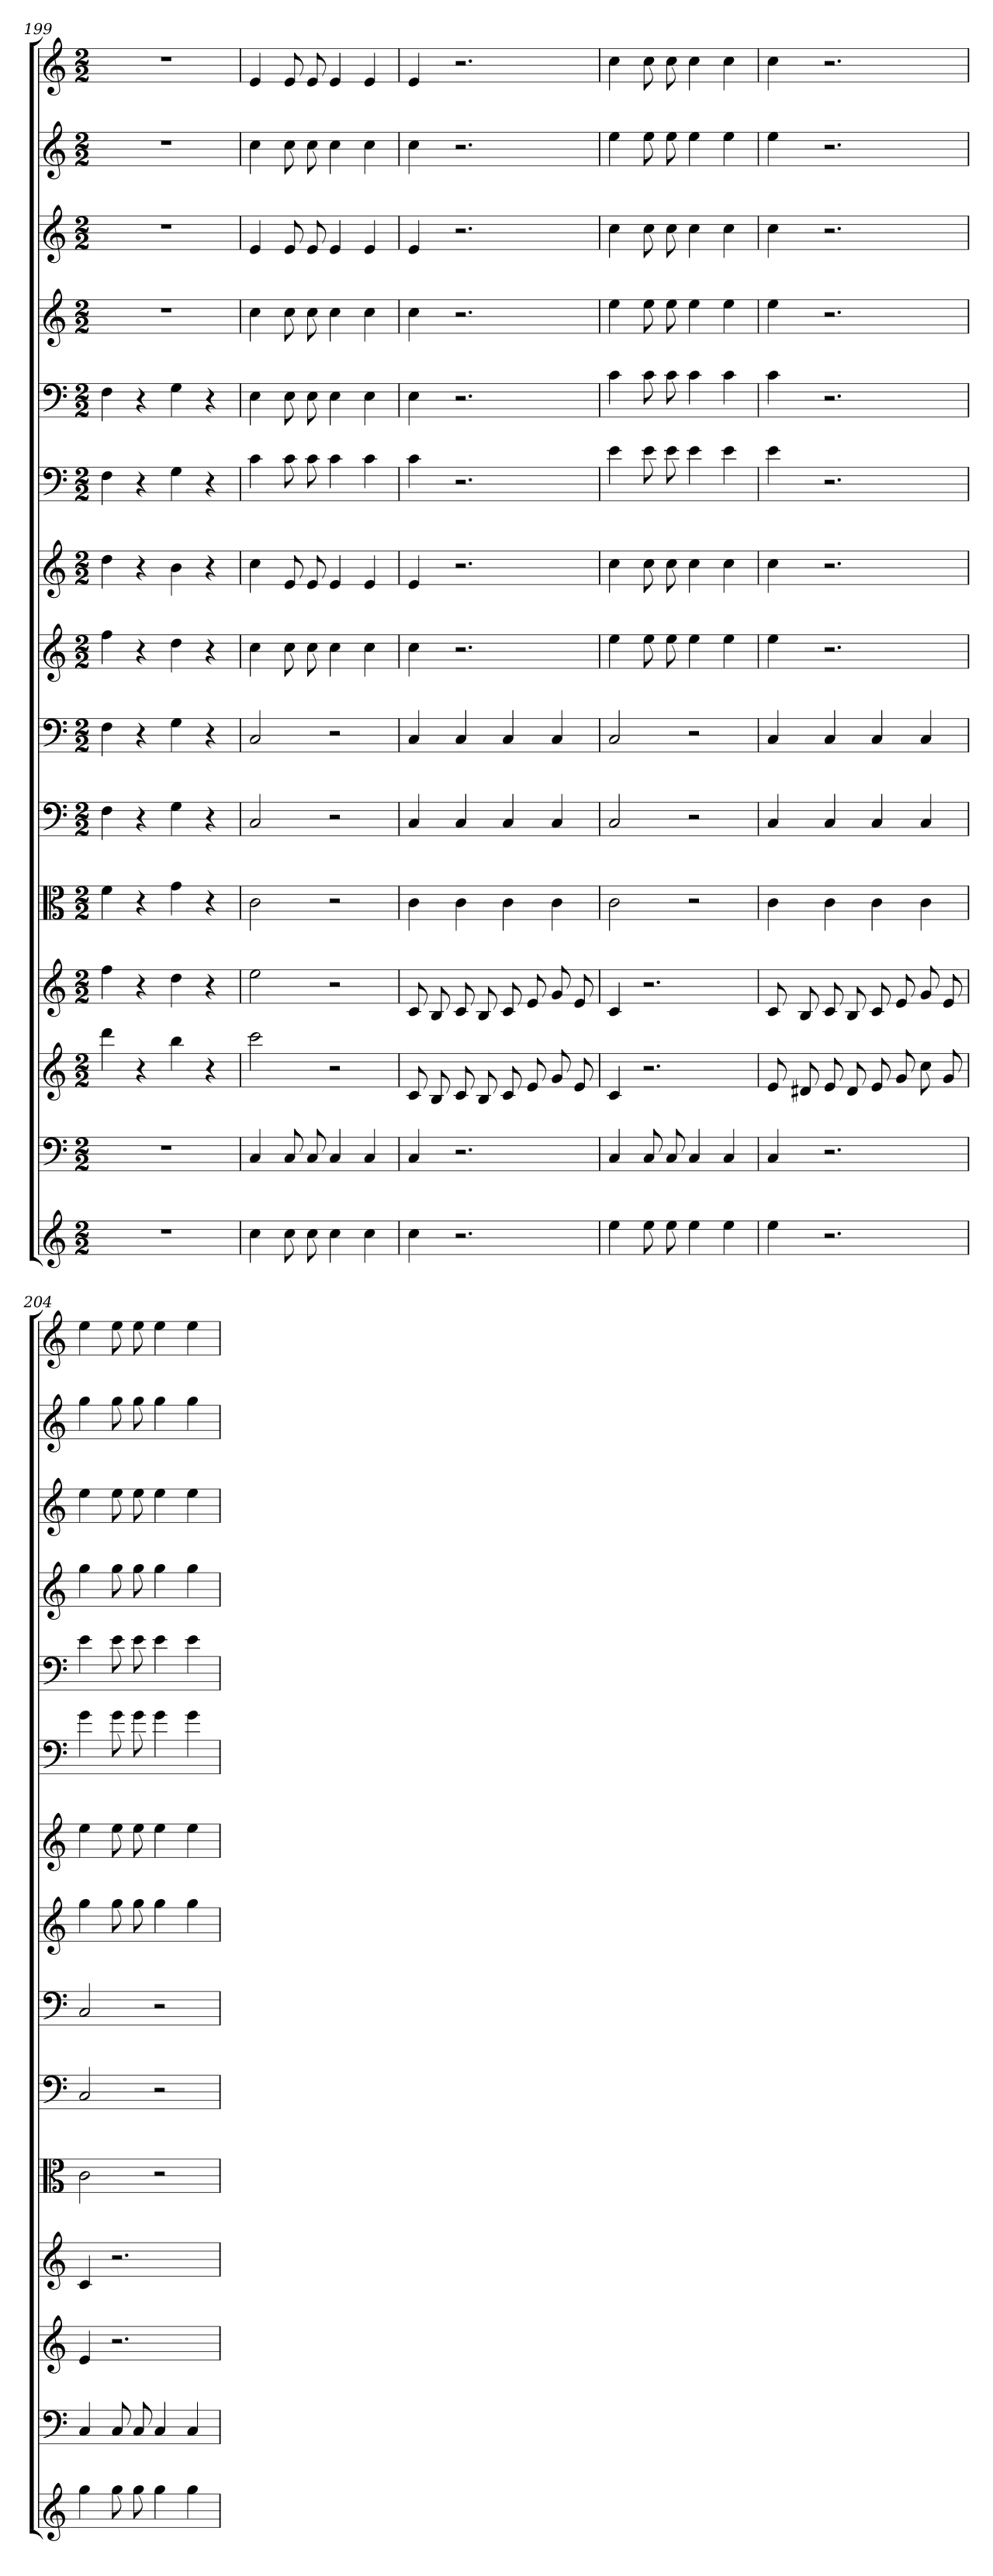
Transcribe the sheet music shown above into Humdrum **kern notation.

**kern	**kern	**kern	**kern	**kern	**kern	**kern	**kern	**kern	**kern	**kern	**kern	**kern	**kern	**kern
*part15	*part14	*part13	*part12	*part11	*part10	*part9	*part8	*part7	*part6	*part5	*part4	*part3	*part2	*part1
*staff15	*staff14	*staff13	*staff12	*staff11	*staff10	*staff9	*staff8	*staff7	*staff6	*staff5	*staff4	*staff3	*staff2	*staff1
*	*clefF4	*	*	*clefC3	*clefF4	*clefF4	*	*	*clefF4	*clefF4	*	*	*	*
*k[]	*k[]	*k[]	*k[]	*k[]	*k[]	*k[]	*k[]	*k[]	*k[]	*k[]	*k[]	*k[]	*k[]	*k[]
*C:	*C:	*C:	*C:	*C:	*C:	*C:	*C:	*C:	*C:	*C:	*C:	*C:	*C:	*C:
*M2/2	*M2/2	*M2/2	*M2/2	*M2/2	*M2/2	*M2/2	*M2/2	*M2/2	*M2/2	*M2/2	*M2/2	*M2/2	*M2/2	*M2/2
=199	=199	=199	=199	=199	=199	=199	=199	=199	=199	=199	=199	=199	=199	=199
1r	1r	4ddd	4ff	4f	4F	4F	4ff	4dd	4F	4F	1r	1r	1r	1r
.	.	4r	4r	4r	4r	4r	4r	4r	4r	4r	.	.	.	.
.	.	4bb	4dd	4g	4G	4G	4dd	4b	4G	4G	.	.	.	.
.	.	4r	4r	4r	4r	4r	4r	4r	4r	4r	.	.	.	.
=200	=200	=200	=200	=200	=200	=200	=200	=200	=200	=200	=200	=200	=200	=200
4cc	4C	2ccc	2ee	2c	2C	2C	4cc	4cc	4c	4E	4cc	4e	4cc	4e
8cc	8C	.	.	.	.	.	8cc	8e	8c	8E	8cc	8e	8cc	8e
8cc	8C	.	.	.	.	.	8cc	8e	8c	8E	8cc	8e	8cc	8e
4cc	4C	2r	2r	2r	2r	2r	4cc	4e	4c	4E	4cc	4e	4cc	4e
4cc	4C	.	.	.	.	.	4cc	4e	4c	4E	4cc	4e	4cc	4e
=201	=201	=201	=201	=201	=201	=201	=201	=201	=201	=201	=201	=201	=201	=201
4cc	4C	8c	8c	4c	4C	4C	4cc	4e	4c	4E	4cc	4e	4cc	4e
.	.	8B	8B	.	.	.	.	.	.	.	.	.	.	.
2.r	2.r	8c	8c	4c	4C	4C	2.r	2.r	2.r	2.r	2.r	2.r	2.r	2.r
.	.	8B	8B	.	.	.	.	.	.	.	.	.	.	.
.	.	8c	8c	4c	4C	4C	.	.	.	.	.	.	.	.
.	.	8e	8e	.	.	.	.	.	.	.	.	.	.	.
.	.	8g	8g	4c	4C	4C	.	.	.	.	.	.	.	.
.	.	8e	8e	.	.	.	.	.	.	.	.	.	.	.
=202	=202	=202	=202	=202	=202	=202	=202	=202	=202	=202	=202	=202	=202	=202
4ee	4C	4c	4c	2c	2C	2C	4ee	4cc	4e	4c	4ee	4cc	4ee	4cc
8ee	8C	2.r	2.r	.	.	.	8ee	8cc	8e	8c	8ee	8cc	8ee	8cc
8ee	8C	.	.	.	.	.	8ee	8cc	8e	8c	8ee	8cc	8ee	8cc
4ee	4C	.	.	2r	2r	2r	4ee	4cc	4e	4c	4ee	4cc	4ee	4cc
4ee	4C	.	.	.	.	.	4ee	4cc	4e	4c	4ee	4cc	4ee	4cc
=203	=203	=203	=203	=203	=203	=203	=203	=203	=203	=203	=203	=203	=203	=203
4ee	4C	8e	8c	4c	4C	4C	4ee	4cc	4e	4c	4ee	4cc	4ee	4cc
.	.	8d#X	8B	.	.	.	.	.	.	.	.	.	.	.
2.r	2.r	8e	8c	4c	4C	4C	2.r	2.r	2.r	2.r	2.r	2.r	2.r	2.r
.	.	8d#	8B	.	.	.	.	.	.	.	.	.	.	.
.	.	8e	8c	4c	4C	4C	.	.	.	.	.	.	.	.
.	.	8g	8e	.	.	.	.	.	.	.	.	.	.	.
.	.	8cc	8g	4c	4C	4C	.	.	.	.	.	.	.	.
.	.	8g	8e	.	.	.	.	.	.	.	.	.	.	.
=204	=204	=204	=204	=204	=204	=204	=204	=204	=204	=204	=204	=204	=204	=204
4gg	4C	4e	4c	2c	2C	2C	4gg	4ee	4g	4e	4gg	4ee	4gg	4ee
8gg	8C	2.r	2.r	.	.	.	8gg	8ee	8g	8e	8gg	8ee	8gg	8ee
8gg	8C	.	.	.	.	.	8gg	8ee	8g	8e	8gg	8ee	8gg	8ee
4gg	4C	.	.	2r	2r	2r	4gg	4ee	4g	4e	4gg	4ee	4gg	4ee
4gg	4C	.	.	.	.	.	4gg	4ee	4g	4e	4gg	4ee	4gg	4ee
=	=	=	=	=	=	=	=	=	=	=	=	=	=	=
*-	*-	*-	*-	*-	*-	*-	*-	*-	*-	*-	*-	*-	*-	*-
